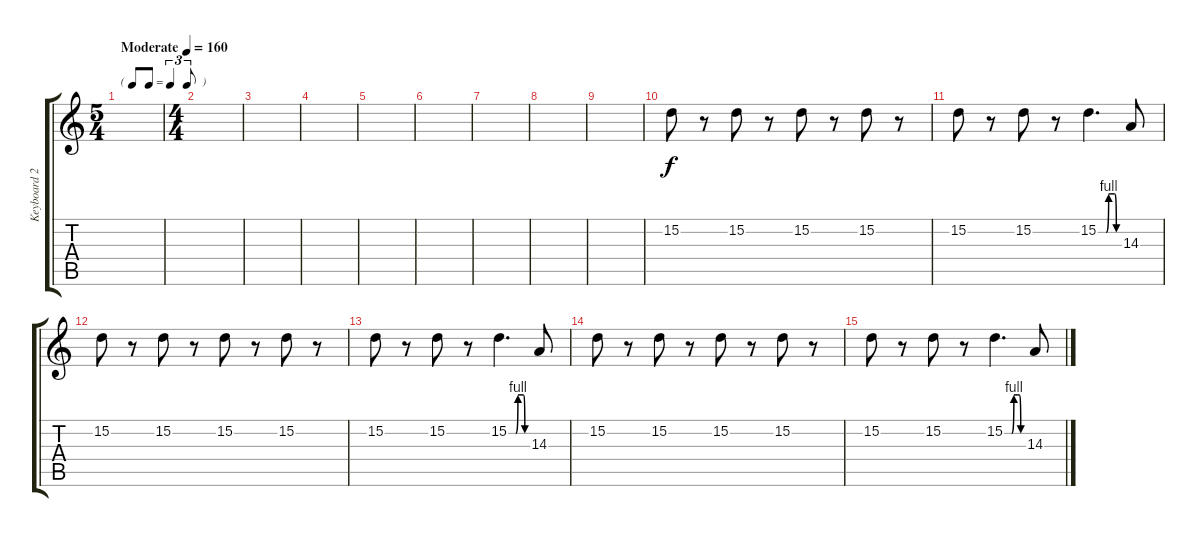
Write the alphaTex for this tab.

\track ("Keyboard 2" "Keyboard 2") {instrument churchorgan}
\staff {score tabs}
\tuning (E4 B3 G3 D3 A2 E2) {hide}
\ts (5 4)
\tf triplet8th
\tempo (160 "Moderate")
\clef g2
\ks c
|
\ts (4 4)
|
|
|
|
|
|
|
|
15.2.8 r.8 15.2.8 r.8 15.2.8 r.8 15.2.8 r.8 |
15.2.8 r.8 15.2.8 r.8 15.2{be (custom 0 0 23 0 30 4 47 4 52 0 60 0)}.4{d} 14.3.8 |
15.2.8 r.8 15.2.8 r.8 15.2.8 r.8 15.2.8 r.8 |
15.2.8 r.8 15.2.8 r.8 15.2{be (custom 0 0 23 0 30 4 47 4 52 0 60 0)}.4{d} 14.3.8 |
15.2.8 r.8 15.2.8 r.8 15.2.8 r.8 15.2.8 r.8 |
15.2.8 r.8 15.2.8 r.8 15.2{be (custom 0 0 23 0 30 4 47 4 52 0 60 0)}.4{d} 14.3.8
